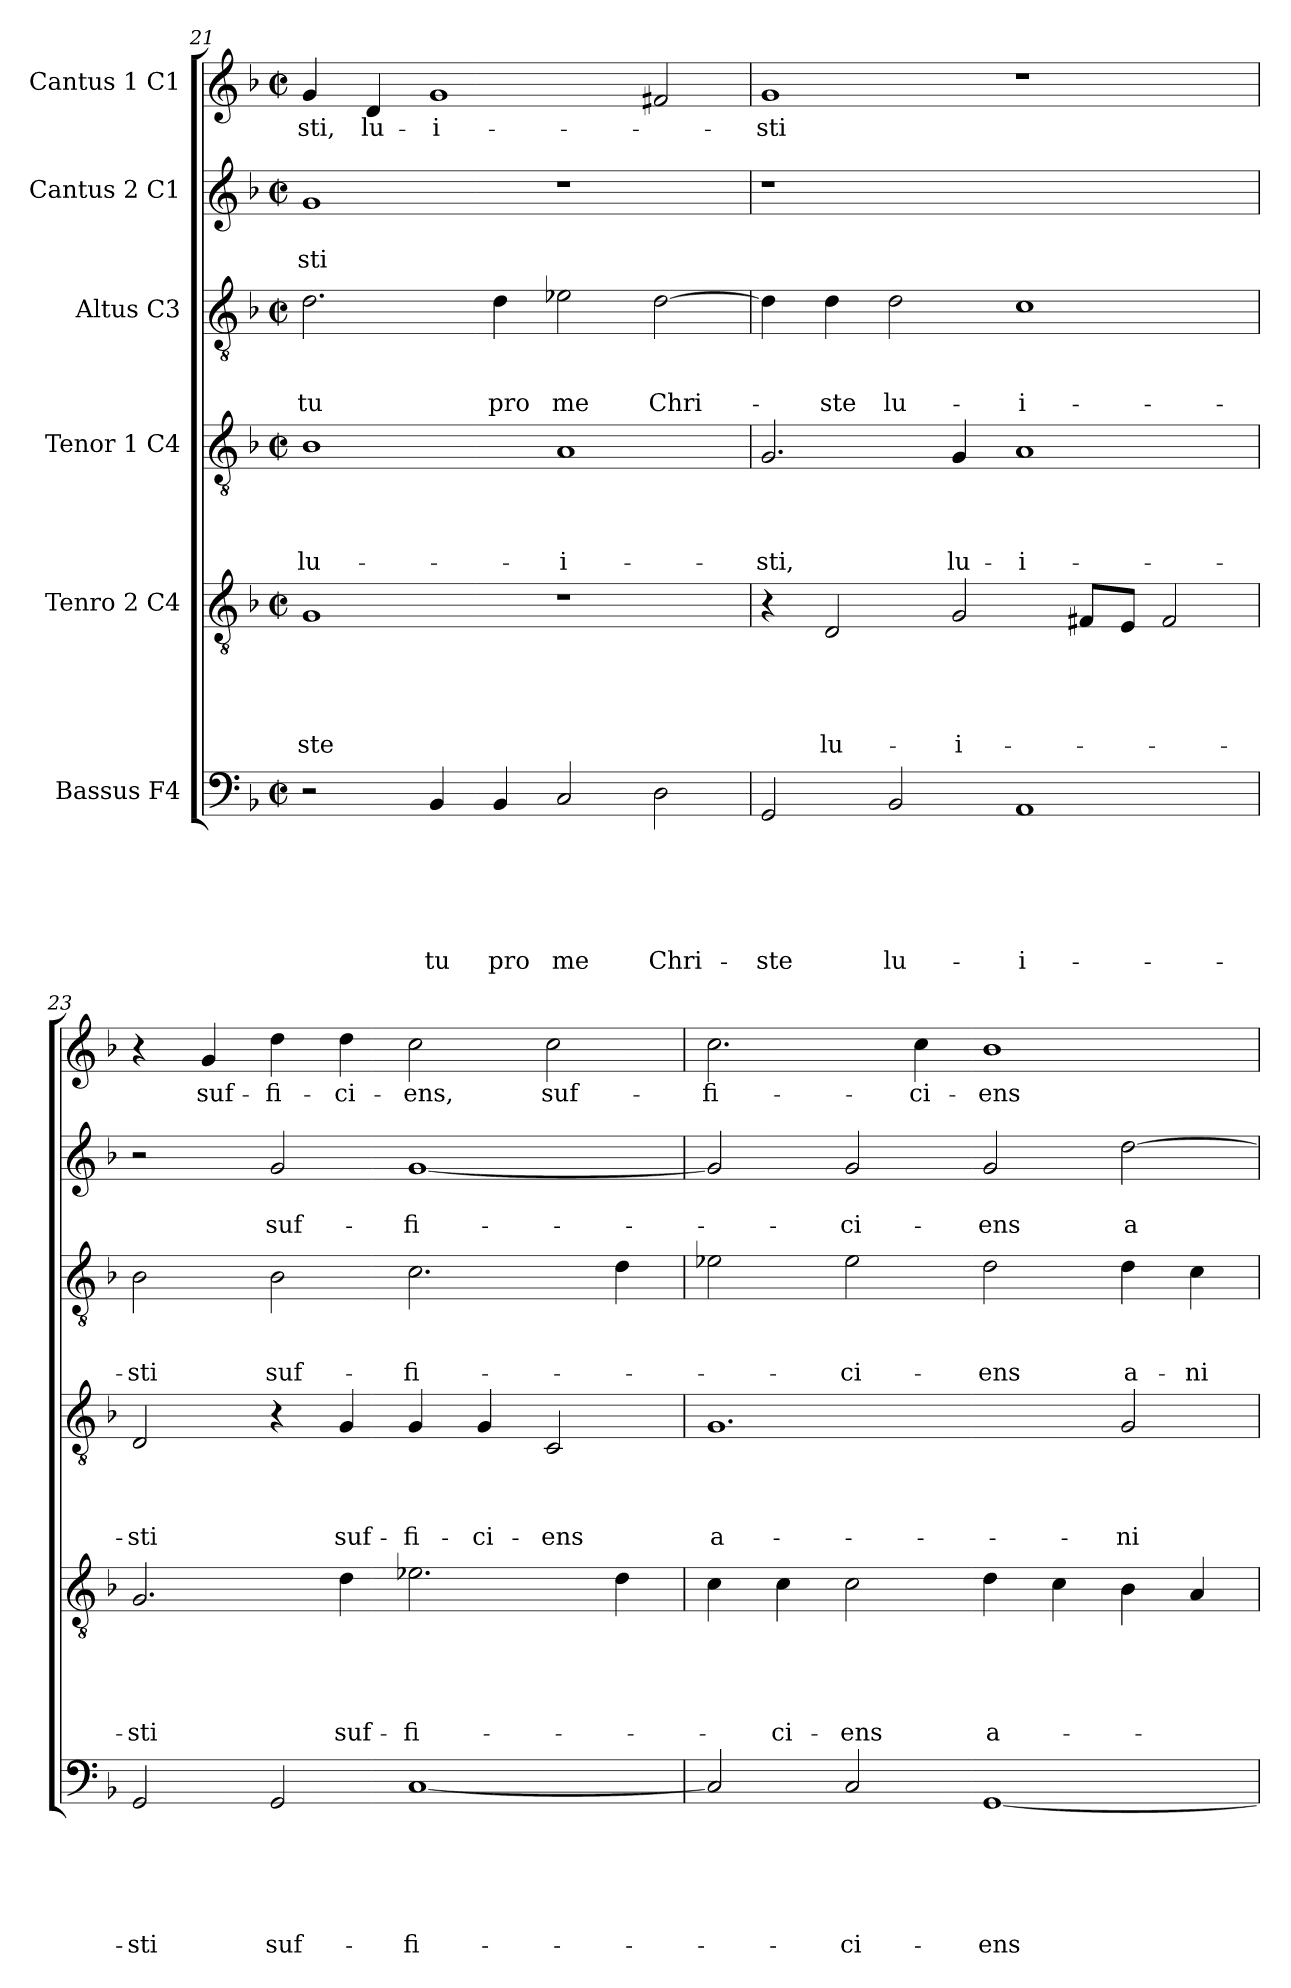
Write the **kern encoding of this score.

**kern	**text	**text	**text	**text	**text	**text	**kern	**text	**text	**text	**text	**text	**kern	**text	**text	**text	**text	**kern	**text	**text	**text	**kern	**text	**text	**kern	**text
*part6	*part6	*part6	*part6	*part6	*part6	*part6	*part5	*part5	*part5	*part5	*part5	*part5	*part4	*part4	*part4	*part4	*part4	*part3	*part3	*part3	*part3	*part2	*part2	*part2	*part1	*part1
*staff6	*staff6	*staff6	*staff6	*staff6	*staff6	*staff6	*staff5	*staff5	*staff5	*staff5	*staff5	*staff5	*staff4	*staff4	*staff4	*staff4	*staff4	*staff3	*staff3	*staff3	*staff3	*staff2	*staff2	*staff2	*staff1	*staff1
*I"Bassus F4	*	*	*	*	*	*	*I"Tenro 2 C4	*	*	*	*	*	*I"Tenor 1 C4	*	*	*	*	*I"Altus C3	*	*	*	*I"Cantus 2 C1	*	*	*I"Cantus 1 C1	*
*clefF4	*	*	*	*	*	*	*clefGv2	*	*	*	*	*	*clefGv2	*	*	*	*	*clefGv2	*	*	*	*clefG2	*	*	*clefG2	*
*k[b-]	*	*	*	*	*	*	*k[b-]	*	*	*	*	*	*k[b-]	*	*	*	*	*k[b-]	*	*	*	*k[b-]	*	*	*k[b-]	*
*F:	*	*	*	*	*	*	*F:	*	*	*	*	*	*F:	*	*	*	*	*F:	*	*	*	*F:	*	*	*F:	*
*M2/2	*	*	*	*	*	*	*M2/2	*	*	*	*	*	*M2/2	*	*	*	*	*M2/2	*	*	*	*M2/2	*	*	*M2/2	*
*met(c|)	*	*	*	*	*	*	*met(c|)	*	*	*	*	*	*met(c|)	*	*	*	*	*met(c|)	*	*	*	*met(c|)	*	*	*met(c|)	*
=21	=21	=21	=21	=21	=21	=21	=21	=21	=21	=21	=21	=21	=21	=21	=21	=21	=21	=21	=21	=21	=21	=21	=21	=21	=21	=21
2r	.	.	.	.	.	.	1G	.	.	.	.	-ste	1B-	.	.	.	lu-	2.d\	.	.	tu	1g	.	-sti	4g/	-sti,
.	.	.	.	.	.	.	.	.	.	.	.	.	.	.	.	.	.	.	.	.	.	.	.	.	4d/	lu-
4BB-/	.	.	.	.	.	tu	.	.	.	.	.	.	.	.	.	.	.	.	.	.	.	.	.	.	1g	-i-
4BB-/	.	.	.	.	.	pro	.	.	.	.	.	.	.	.	.	.	.	4d\	.	.	pro	.	.	.	.	.
2C/	.	.	.	.	.	me	1r	.	.	.	.	.	1A	.	.	.	-i-	2e-X\	.	.	me	1r	.	.	.	.
2D\	.	.	.	.	.	Chri-	.	.	.	.	.	.	.	.	.	.	.	[2d\	.	.	Chri-	.	.	.	2f#X/	.
=22	=22	=22	=22	=22	=22	=22	=22	=22	=22	=22	=22	=22	=22	=22	=22	=22	=22	=22	=22	=22	=22	=22	=22	=22	=22	=22
2GG/	.	.	.	.	.	-ste	4r	.	.	.	.	.	2.G/	.	.	.	-sti,	4d\]	.	.	.	1r	.	.	1g	-sti
.	.	.	.	.	.	.	2D/	.	.	.	.	lu-	.	.	.	.	.	4d\	.	.	-ste	.	.	.	.	.
2BB-/	.	.	.	.	.	lu-	.	.	.	.	.	.	.	.	.	.	.	2d\	.	.	lu-	.	.	.	.	.
.	.	.	.	.	.	.	2G/	.	.	.	.	-i-	4G/	.	.	.	lu-	.	.	.	.	.	.	.	.	.
1AA	.	.	.	.	.	-i-	.	.	.	.	.	.	1A	.	.	.	-i-	1c	.	.	-i-	1ryy	.	.	1r	.
.	.	.	.	.	.	.	8F#X/L	.	.	.	.	.	.	.	.	.	.	.	.	.	.	.	.	.	.	.
.	.	.	.	.	.	.	8E/J	.	.	.	.	.	.	.	.	.	.	.	.	.	.	.	.	.	.	.
.	.	.	.	.	.	.	2F#/	.	.	.	.	.	.	.	.	.	.	.	.	.	.	.	.	.	.	.
!!LO:LB:g=z
=23	=23	=23	=23	=23	=23	=23	=23	=23	=23	=23	=23	=23	=23	=23	=23	=23	=23	=23	=23	=23	=23	=23	=23	=23	=23	=23
2GG/	.	.	.	.	.	-sti	2.G/	.	.	.	.	-sti	2D/	.	.	.	-sti	2B-\	.	.	-sti	2r	.	.	4r	.
.	.	.	.	.	.	.	.	.	.	.	.	.	.	.	.	.	.	.	.	.	.	.	.	.	4g/	suf-
2GG/	.	.	.	.	.	suf-	.	.	.	.	.	.	4r	.	.	.	.	2B-\	.	.	suf-	2g/	.	suf-	4dd\	-fi-
.	.	.	.	.	.	.	4d\	.	.	.	.	suf-	4G/	.	.	.	suf-	.	.	.	.	.	.	.	4dd\	-ci-
[1C	.	.	.	.	.	-fi-	2.e-X\	.	.	.	.	-fi-	4G/	.	.	.	-fi-	2.c\	.	.	-fi-	[1g	.	-fi-	2cc\	-ens,
.	.	.	.	.	.	.	.	.	.	.	.	.	4G/	.	.	.	-ci-	.	.	.	.	.	.	.	.	.
.	.	.	.	.	.	.	.	.	.	.	.	.	2C/	.	.	.	-ens	.	.	.	.	.	.	.	2cc\	suf-
.	.	.	.	.	.	.	4d\	.	.	.	.	.	.	.	.	.	.	4d\	.	.	.	.	.	.	.	.
=24	=24	=24	=24	=24	=24	=24	=24	=24	=24	=24	=24	=24	=24	=24	=24	=24	=24	=24	=24	=24	=24	=24	=24	=24	=24	=24
2C/]	.	.	.	.	.	.	4c\	.	.	.	.	.	1.G	.	.	.	a-	2e-X\	.	.	.	2g/]	.	.	2.cc\	-fi-
.	.	.	.	.	.	.	4c\	.	.	.	.	-ci-	.	.	.	.	.	.	.	.	.	.	.	.	.	.
2C/	.	.	.	.	.	-ci-	2c\	.	.	.	.	-ens	.	.	.	.	.	2e-\	.	.	-ci-	2g/	.	-ci-	.	.
.	.	.	.	.	.	.	.	.	.	.	.	.	.	.	.	.	.	.	.	.	.	.	.	.	4cc\	-ci-
[1GG	.	.	.	.	.	-ens	4d\	.	.	.	.	a-	.	.	.	.	.	2d\	.	.	-ens	2g/	.	-ens	1b-	-ens
.	.	.	.	.	.	.	4c\	.	.	.	.	.	.	.	.	.	.	.	.	.	.	.	.	.	.	.
.	.	.	.	.	.	.	4B-\	.	.	.	.	.	2G/	.	.	.	-ni-	4d\	.	.	a-	[2dd\	.	a-	.	.
.	.	.	.	.	.	.	4A/	.	.	.	.	.	.	.	.	.	.	4c\	.	.	-ni-	.	.	.	.	.
=	=	=	=	=	=	=	=	=	=	=	=	=	=	=	=	=	=	=	=	=	=	=	=	=	=	=
*-	*-	*-	*-	*-	*-	*-	*-	*-	*-	*-	*-	*-	*-	*-	*-	*-	*-	*-	*-	*-	*-	*-	*-	*-	*-	*-
